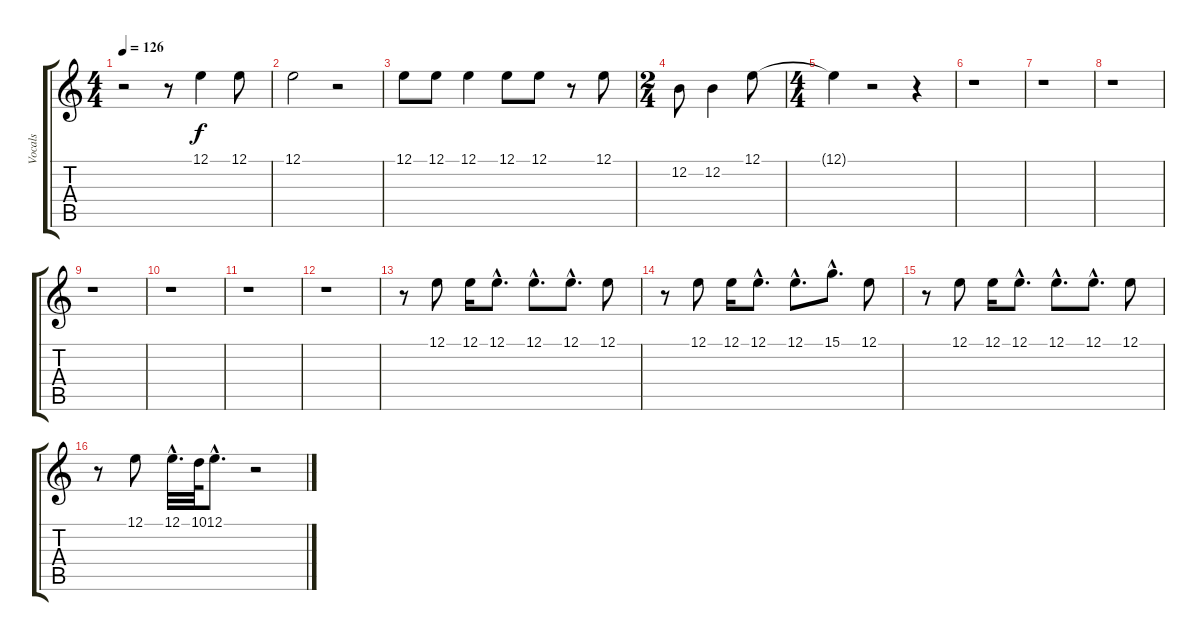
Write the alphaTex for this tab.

\track ("Vocals" "Vocals") {instrument lead2sawtooth}
\staff {score tabs}
\tuning (E4 B3 G3 D3 A2 E2) {hide}
\ts (4 4)
\tempo 126
\clef g2
\ks c
r.2{dy f} r.8 12.1.4 12.1.8 |
12.1.2 r.2 |
12.1.8 12.1.8 12.1.4 12.1.8 12.1.8 r.8 12.1.8 |
\ts (2 4)
12.2.8 12.2.4 12.1.8 |
\ts (4 4)
12.1{t}.4 r.2 r.4 |
r.1 |
r.1 |
r.1 |
r.1 |
r.1 |
r.1 |
r.1 |
r.8 12.1.8 12.1.16 12.1{hac}.8{d} 12.1{hac}.8{d} 12.1{hac}.8{d} 12.1.8 |
r.8 12.1.8 12.1.16 12.1{hac}.8{d} 12.1{hac}.8{d} 15.1{hac}.8{d} 12.1.8 |
r.8 12.1.8 12.1.16 12.1{hac}.8{d} 12.1{hac}.8{d} 12.1{hac}.8{d} 12.1.8 |
r.8 12.1.8 12.1{hac}.32{d} 10.1.64 12.1{hac}.8{d} r.2
